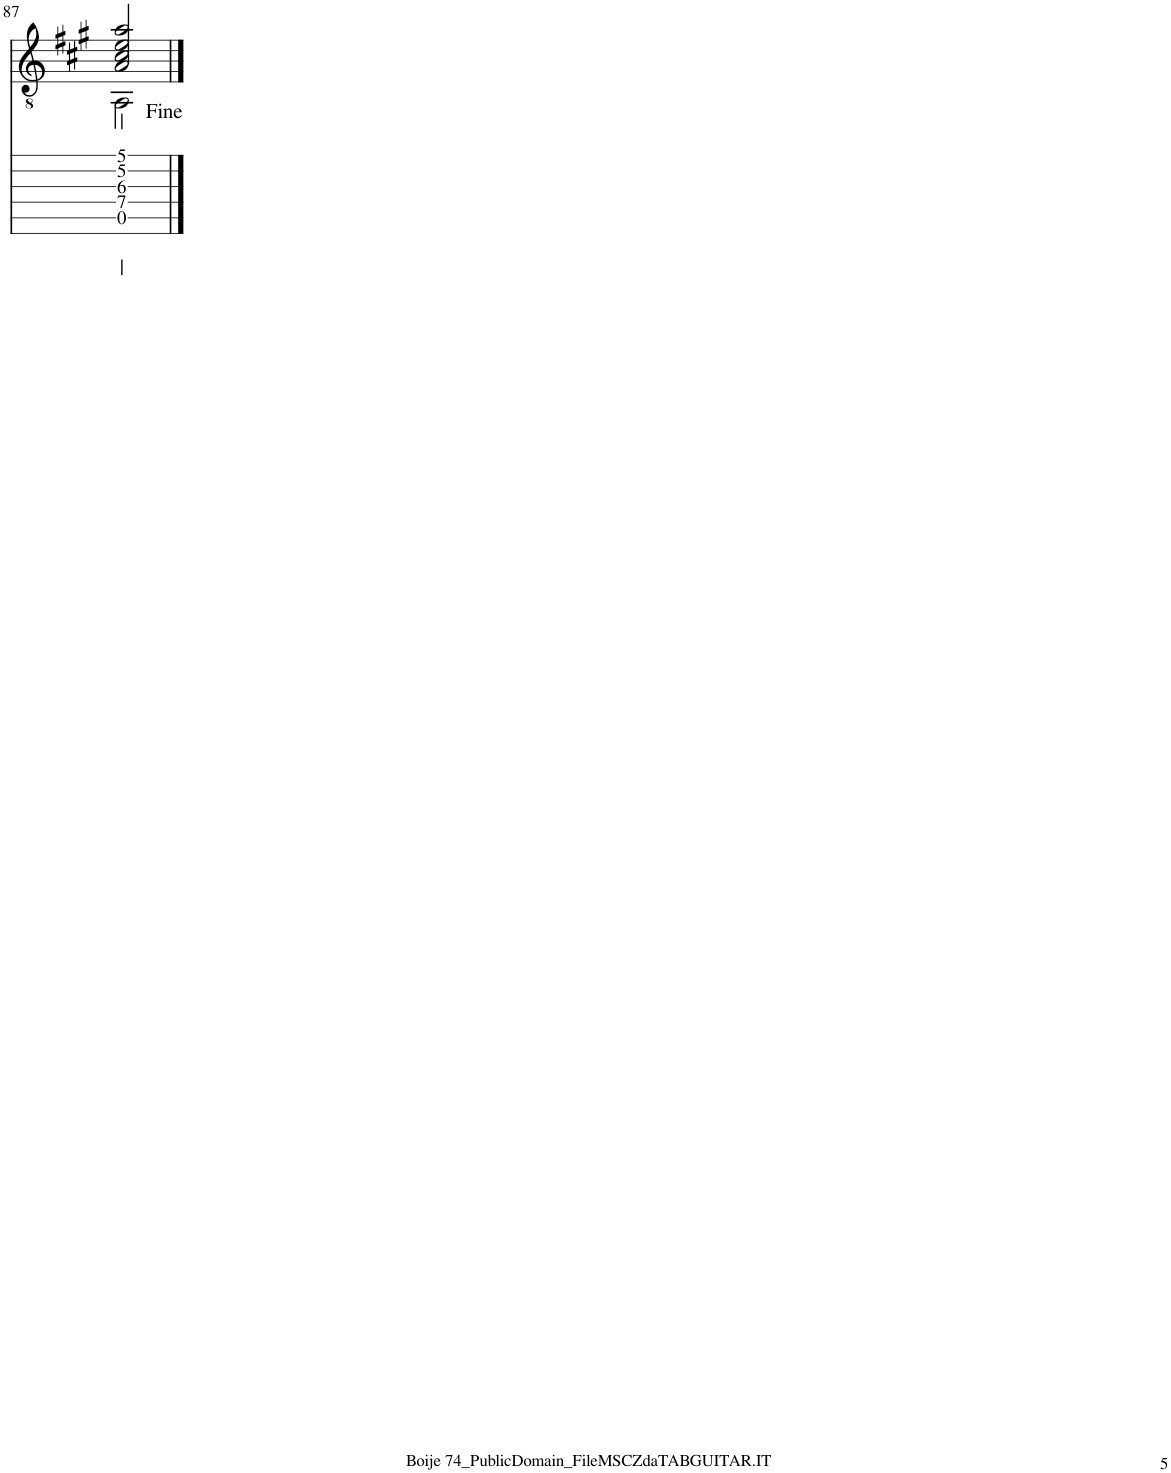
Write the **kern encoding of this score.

**kern	**kern
*part2	*part1
*staff2	*staff1
*I"Chitarra classica (Intavolatura)	*I"Guitar
!!LO:PB:g=z
*	*clefGv2
*k[f#c#g#]	*k[f#c#g#]
*M2/4	*M2/4
=87	=87
*^	*^
2A/ 2c#/ 2e/ 2a/	2AA\	2A/ 2c#/ 2e/ 2a/	2AA\
*v	*v	*	*
*	*v	*v
==	==
*-	*-
